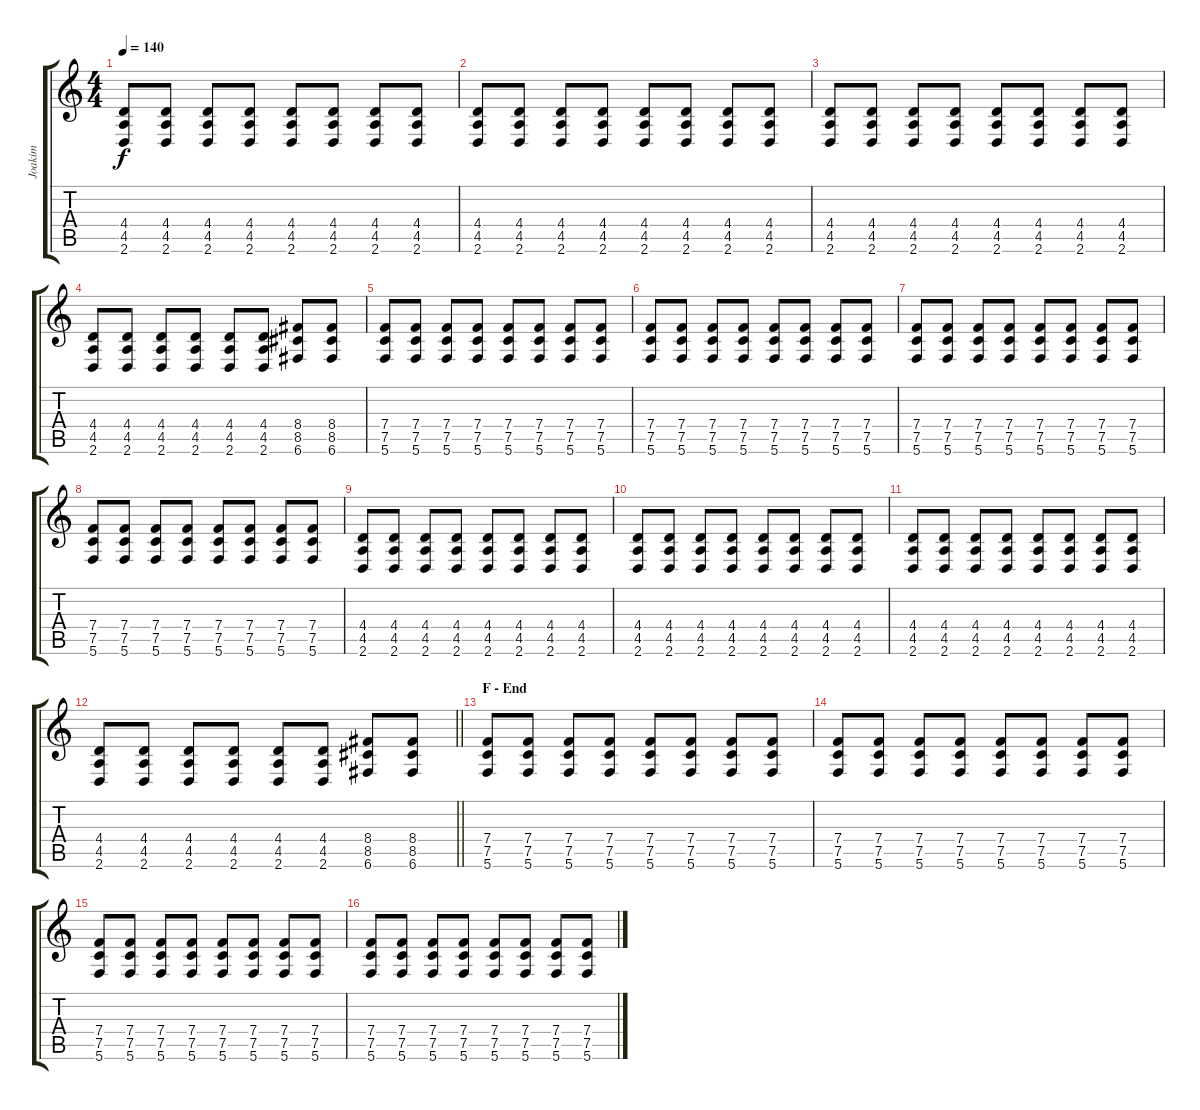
\track ("Joakim" "Joakim") {instrument distortionguitar}
\staff {score tabs}
\tuning (C4 G3 Eb3 Bb2 F2 C2) {hide}
\ts (4 4)
\tempo 140
\clef g2
\ks c
(4.4 4.5 2.6).8{dy f} (4.4 4.5 2.6).8 (4.4 4.5 2.6).8 (4.4 4.5 2.6).8 (4.4 4.5 2.6).8 (4.4 4.5 2.6).8 (4.4 4.5 2.6).8 (4.4 4.5 2.6).8 |
(4.4 4.5 2.6).8 (4.4 4.5 2.6).8 (4.4 4.5 2.6).8 (4.4 4.5 2.6).8 (4.4 4.5 2.6).8 (4.4 4.5 2.6).8 (4.4 4.5 2.6).8 (4.4 4.5 2.6).8 |
(4.4 4.5 2.6).8 (4.4 4.5 2.6).8 (4.4 4.5 2.6).8 (4.4 4.5 2.6).8 (4.4 4.5 2.6).8 (4.4 4.5 2.6).8 (4.4 4.5 2.6).8 (4.4 4.5 2.6).8 |
(4.4 4.5 2.6).8 (4.4 4.5 2.6).8 (4.4 4.5 2.6).8 (4.4 4.5 2.6).8 (4.4 4.5 2.6).8 (4.4 4.5 2.6).8 (8.4 8.5 6.6).8 (8.4 8.5 6.6).8 |
(7.4 7.5 5.6).8 (7.4 7.5 5.6).8 (7.4 7.5 5.6).8 (7.4 7.5 5.6).8 (7.4 7.5 5.6).8 (7.4 7.5 5.6).8 (7.4 7.5 5.6).8 (7.4 7.5 5.6).8 |
(7.4 7.5 5.6).8 (7.4 7.5 5.6).8 (7.4 7.5 5.6).8 (7.4 7.5 5.6).8 (7.4 7.5 5.6).8 (7.4 7.5 5.6).8 (7.4 7.5 5.6).8 (7.4 7.5 5.6).8 |
(7.4 7.5 5.6).8 (7.4 7.5 5.6).8 (7.4 7.5 5.6).8 (7.4 7.5 5.6).8 (7.4 7.5 5.6).8 (7.4 7.5 5.6).8 (7.4 7.5 5.6).8 (7.4 7.5 5.6).8 |
(7.4 7.5 5.6).8 (7.4 7.5 5.6).8 (7.4 7.5 5.6).8 (7.4 7.5 5.6).8 (7.4 7.5 5.6).8 (7.4 7.5 5.6).8 (7.4 7.5 5.6).8 (7.4 7.5 5.6).8 |
(4.4 4.5 2.6).8 (4.4 4.5 2.6).8 (4.4 4.5 2.6).8 (4.4 4.5 2.6).8 (4.4 4.5 2.6).8 (4.4 4.5 2.6).8 (4.4 4.5 2.6).8 (4.4 4.5 2.6).8 |
(4.4 4.5 2.6).8 (4.4 4.5 2.6).8 (4.4 4.5 2.6).8 (4.4 4.5 2.6).8 (4.4 4.5 2.6).8 (4.4 4.5 2.6).8 (4.4 4.5 2.6).8 (4.4 4.5 2.6).8 |
(4.4 4.5 2.6).8 (4.4 4.5 2.6).8 (4.4 4.5 2.6).8 (4.4 4.5 2.6).8 (4.4 4.5 2.6).8 (4.4 4.5 2.6).8 (4.4 4.5 2.6).8 (4.4 4.5 2.6).8 |
\barLineRight lightlight
(4.4 4.5 2.6).8 (4.4 4.5 2.6).8 (4.4 4.5 2.6).8 (4.4 4.5 2.6).8 (4.4 4.5 2.6).8 (4.4 4.5 2.6).8 (8.4 8.5 6.6).8 (8.4 8.5 6.6).8 |
\section ("" "F - End")
(7.4 7.5 5.6).8 (7.4 7.5 5.6).8 (7.4 7.5 5.6).8 (7.4 7.5 5.6).8 (7.4 7.5 5.6).8 (7.4 7.5 5.6).8 (7.4 7.5 5.6).8 (7.4 7.5 5.6).8 |
(7.4 7.5 5.6).8 (7.4 7.5 5.6).8 (7.4 7.5 5.6).8 (7.4 7.5 5.6).8 (7.4 7.5 5.6).8 (7.4 7.5 5.6).8 (7.4 7.5 5.6).8 (7.4 7.5 5.6).8 |
(7.4 7.5 5.6).8 (7.4 7.5 5.6).8 (7.4 7.5 5.6).8 (7.4 7.5 5.6).8 (7.4 7.5 5.6).8 (7.4 7.5 5.6).8 (7.4 7.5 5.6).8 (7.4 7.5 5.6).8 |
(7.4 7.5 5.6).8 (7.4 7.5 5.6).8 (7.4 7.5 5.6).8 (7.4 7.5 5.6).8 (7.4 7.5 5.6).8 (7.4 7.5 5.6).8 (7.4 7.5 5.6).8 (7.4 7.5 5.6).8
